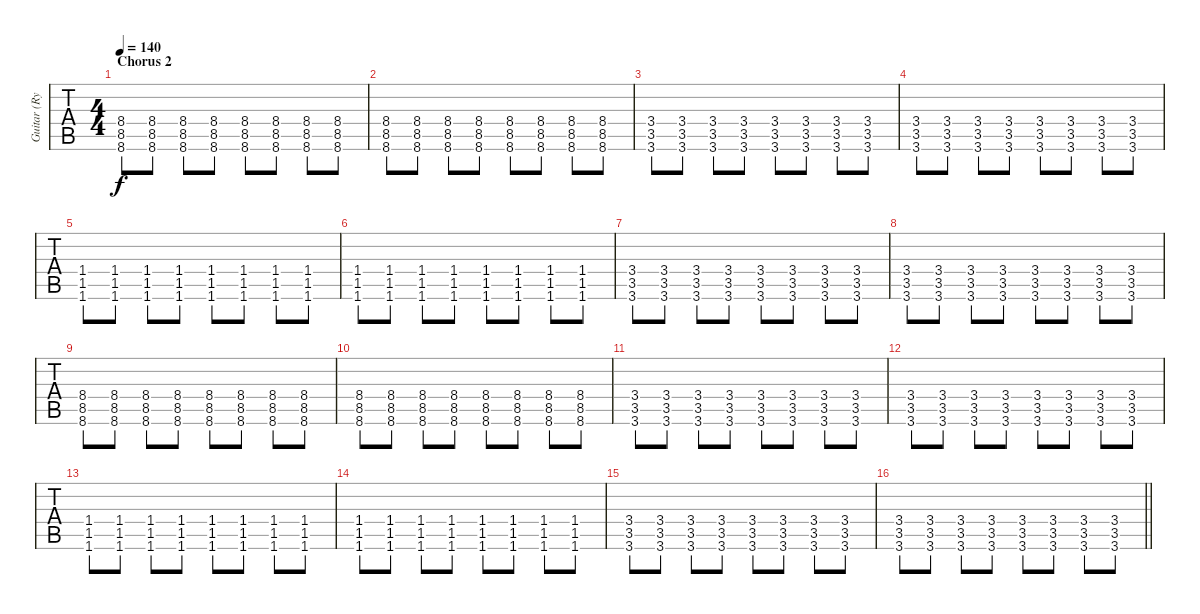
\track ("Guitar (Ryan Key/ )" "Guitar (Ry") {instrument distortionguitar}
\staff {tabs}
\tuning (E4 B3 G3 D3 A2 D2) {hide}
\ts (4 4)
\section ("" "Chorus 2")
\tempo 140
\clef g2
\ks c
(8.4 8.5 8.6).8{dy f} (8.4 8.5 8.6).8 (8.4 8.5 8.6).8 (8.4 8.5 8.6).8 (8.4 8.5 8.6).8 (8.4 8.5 8.6).8 (8.4 8.5 8.6).8 (8.4 8.5 8.6).8 |
(8.4 8.5 8.6).8 (8.4 8.5 8.6).8 (8.4 8.5 8.6).8 (8.4 8.5 8.6).8 (8.4 8.5 8.6).8 (8.4 8.5 8.6).8 (8.4 8.5 8.6).8 (8.4 8.5 8.6).8 |
(3.4 3.5 3.6).8 (3.4 3.5 3.6).8 (3.4 3.5 3.6).8 (3.4 3.5 3.6).8 (3.4 3.5 3.6).8 (3.4 3.5 3.6).8 (3.4 3.5 3.6).8 (3.4 3.5 3.6).8 |
(3.4 3.5 3.6).8 (3.4 3.5 3.6).8 (3.4 3.5 3.6).8 (3.4 3.5 3.6).8 (3.4 3.5 3.6).8 (3.4 3.5 3.6).8 (3.4 3.5 3.6).8 (3.4 3.5 3.6).8 |
(1.4 1.5 1.6).8 (1.4 1.5 1.6).8 (1.4 1.5 1.6).8 (1.4 1.5 1.6).8 (1.4 1.5 1.6).8 (1.4 1.5 1.6).8 (1.4 1.5 1.6).8 (1.4 1.5 1.6).8 |
(1.4 1.5 1.6).8 (1.4 1.5 1.6).8 (1.4 1.5 1.6).8 (1.4 1.5 1.6).8 (1.4 1.5 1.6).8 (1.4 1.5 1.6).8 (1.4 1.5 1.6).8 (1.4 1.5 1.6).8 |
(3.4 3.5 3.6).8 (3.4 3.5 3.6).8 (3.4 3.5 3.6).8 (3.4 3.5 3.6).8 (3.4 3.5 3.6).8 (3.4 3.5 3.6).8 (3.4 3.5 3.6).8 (3.4 3.5 3.6).8 |
(3.4 3.5 3.6).8 (3.4 3.5 3.6).8 (3.4 3.5 3.6).8 (3.4 3.5 3.6).8 (3.4 3.5 3.6).8 (3.4 3.5 3.6).8 (3.4 3.5 3.6).8 (3.4 3.5 3.6).8 |
(8.4 8.5 8.6).8 (8.4 8.5 8.6).8 (8.4 8.5 8.6).8 (8.4 8.5 8.6).8 (8.4 8.5 8.6).8 (8.4 8.5 8.6).8 (8.4 8.5 8.6).8 (8.4 8.5 8.6).8 |
(8.4 8.5 8.6).8 (8.4 8.5 8.6).8 (8.4 8.5 8.6).8 (8.4 8.5 8.6).8 (8.4 8.5 8.6).8 (8.4 8.5 8.6).8 (8.4 8.5 8.6).8 (8.4 8.5 8.6).8 |
(3.4 3.5 3.6).8 (3.4 3.5 3.6).8 (3.4 3.5 3.6).8 (3.4 3.5 3.6).8 (3.4 3.5 3.6).8 (3.4 3.5 3.6).8 (3.4 3.5 3.6).8 (3.4 3.5 3.6).8 |
(3.4 3.5 3.6).8 (3.4 3.5 3.6).8 (3.4 3.5 3.6).8 (3.4 3.5 3.6).8 (3.4 3.5 3.6).8 (3.4 3.5 3.6).8 (3.4 3.5 3.6).8 (3.4 3.5 3.6).8 |
(1.4 1.5 1.6).8 (1.4 1.5 1.6).8 (1.4 1.5 1.6).8 (1.4 1.5 1.6).8 (1.4 1.5 1.6).8 (1.4 1.5 1.6).8 (1.4 1.5 1.6).8 (1.4 1.5 1.6).8 |
(1.4 1.5 1.6).8 (1.4 1.5 1.6).8 (1.4 1.5 1.6).8 (1.4 1.5 1.6).8 (1.4 1.5 1.6).8 (1.4 1.5 1.6).8 (1.4 1.5 1.6).8 (1.4 1.5 1.6).8 |
(3.4 3.5 3.6).8 (3.4 3.5 3.6).8 (3.4 3.5 3.6).8 (3.4 3.5 3.6).8 (3.4 3.5 3.6).8 (3.4 3.5 3.6).8 (3.4 3.5 3.6).8 (3.4 3.5 3.6).8 |
\barLineRight lightlight
(3.4 3.5 3.6).8 (3.4 3.5 3.6).8 (3.4 3.5 3.6).8 (3.4 3.5 3.6).8 (3.4 3.5 3.6).8 (3.4 3.5 3.6).8 (3.4 3.5 3.6).8 (3.4 3.5 3.6).8
